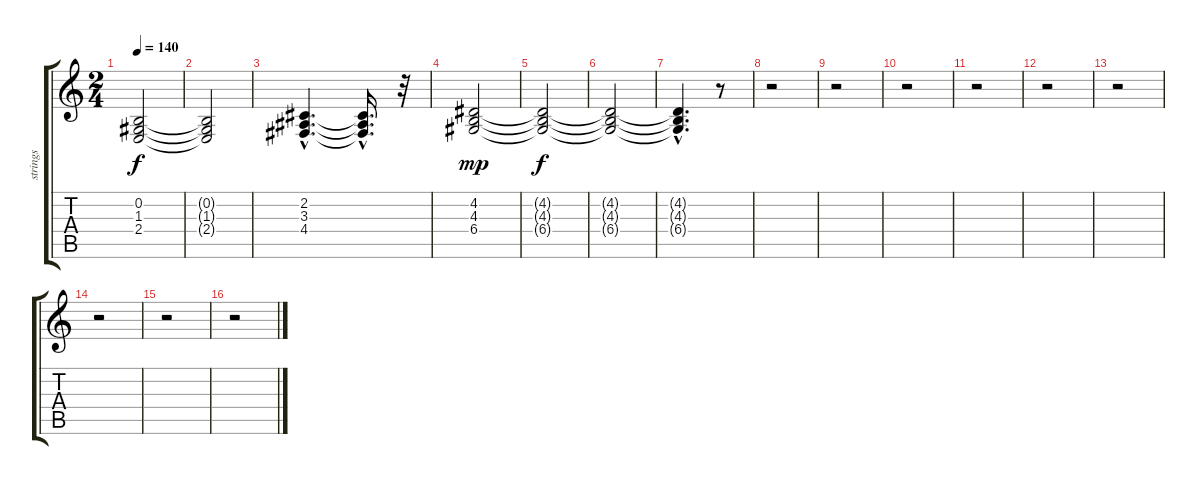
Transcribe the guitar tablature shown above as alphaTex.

\track ("strings" "strings") {instrument synthstrings2}
\staff {score tabs}
\tuning (E4 B3 G3 D3 A2 E2) {hide}
\ts (2 4)
\tempo 140
\clef g2
\ks c
(0.2{t} 1.3{t} 2.4{t}).2{dy f} |
(0.2{t} 1.3{t} 2.4{t}).2 |
(2.2{hac} 3.3{hac} 4.4{hac}).4{d} (2.2{hac t} 3.3{hac t} 4.4{hac t}).16{d} r.32 |
(4.2 4.3 6.4).2{dy mp} |
(4.2{t} 4.3{t} 6.4{t}).2{dy f} |
(4.2{t} 4.3{t} 6.4{t}).2 |
(4.2{hac t} 4.3{hac t} 6.4{hac t}).4{d} r.8 |
r.2 |
r.2 |
r.2 |
r.2 |
r.2 |
r.2 |
r.2 |
r.2 |
r.2
